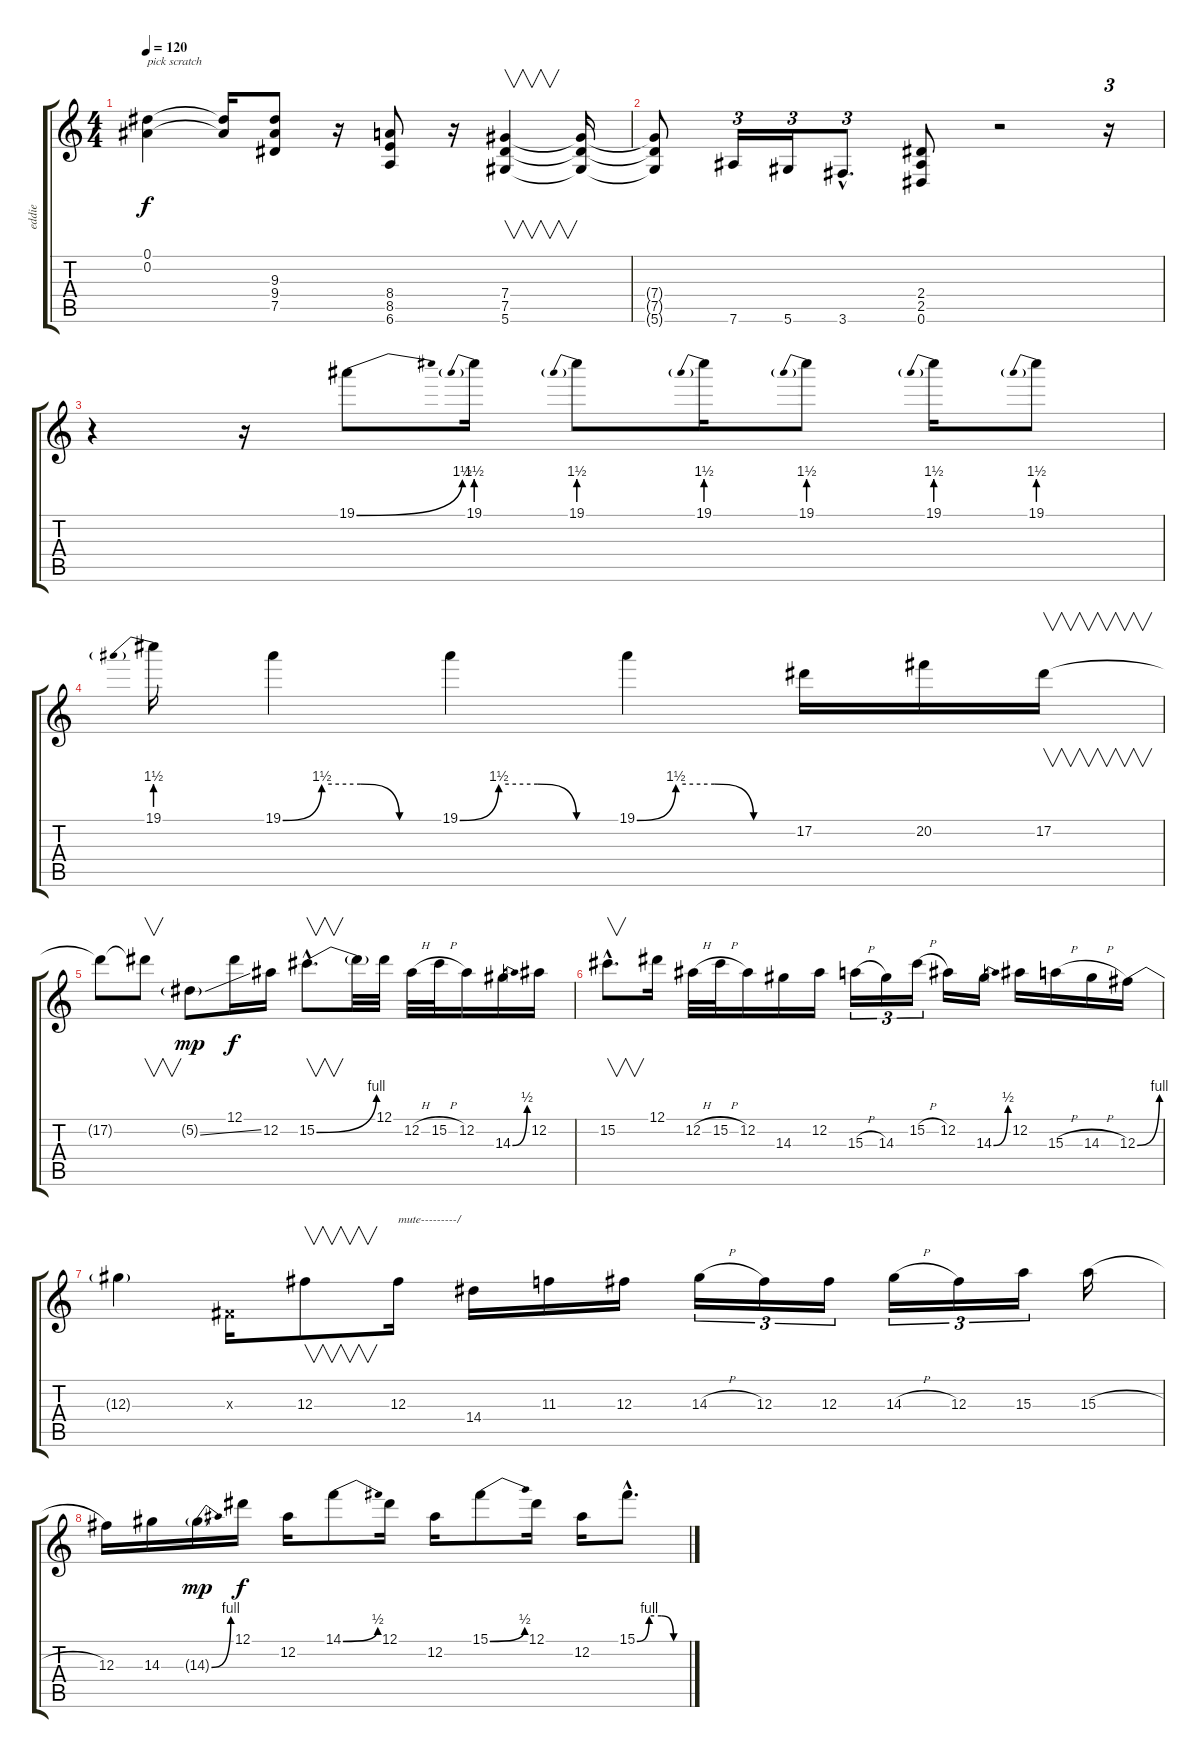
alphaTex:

\track ("eddie" "eddie") {instrument distortionguitar}
\staff {score tabs}
\tuning (Eb4 Bb3 Gb3 Db3 Ab2 Eb2) {hide}
\ts (4 4)
\tempo 120
\clef g2
\ks c
(0.1{t} 0.2{t}).4{txt "pick scratch" dy f} (0.1{t} 0.2{t}).16 (9.3 9.4 7.5).8 r.16 (8.4 8.5 6.6).8 r.16 (7.4 7.5 5.6).4{v} (7.4{t} 7.5{t} 5.6{t}).16 |
(7.4{t} 7.5{t} 5.6{t}).8 7.6.16{tu (3 2)} 5.6.16{tu (3 2)} 3.6{hac}.8{d tu (3 2)} (2.4 2.5 0.6).8 r.2 r.16{tu (3 2)} |
r.4 r.16 19.1{be (bend 0 0 60 6)}.8 19.1{be (prebend 0 6 60 6)}.16 19.1{be (prebend 0 6 60 6)}.8 19.1{be (prebend 0 6 60 6)}.16 19.1{be (prebend 0 6 60 6)}.8 19.1{be (prebend 0 6 60 6)}.16 19.1{be (prebend 0 6 60 6)}.8 |
19.1{be (prebend 0 6 60 6)}.16 19.1{be (custom 0 0 15 6 30 6 45 0 60 0)}.4 19.1{be (custom 0 0 15 6 30 6 45 0 60 0)}.4 19.1{be (custom 0 0 15 6 30 6 45 0 60 0)}.4 17.2.16 20.2.16 17.2.16{v} |
17.2{t}.8 17.2{t}.8{v} 5.2{ss g}.8{dy mp} 12.1.16{dy f} 12.2.16 15.2{be (bend 0 0 60 4) hac}.8{v d} 15.2{t}.32 12.1.32 12.2{h}.32 15.2{h}.32 12.2.16 14.3{be (bend 0 0 60 2)}.16 12.2.16 |
15.2{hac}.8{v d} 12.1.16 12.2{h}.32 15.2{h}.32 12.2.16 14.3.16 12.2.16 15.3{h}.16{tu (3 2)} 14.3.16{tu (3 2)} 15.2{h}.16{tu (3 2)} 12.2.16 14.3{be (bend 0 0 60 2)}.16 12.2.16 15.3{h}.16 14.3{h}.16 12.3{be (bend 0 0 60 4)}.16 |
12.3{t}.4 0.3{x}.16 12.3.8{v} 12.3.16{txt "mute---------/"} 14.4.16 11.3.16 12.3.16 14.3{h}.16{tu (3 2)} 12.3.16{tu (3 2)} 12.3.16{tu (3 2)} 14.3{h}.16{tu (3 2)} 12.3.16{tu (3 2)} 15.3.16{tu (3 2)} 15.3{h}.16 |
12.3.16 14.3.16 14.3{be (bend 0 0 60 4) g}.16{dy mp} 12.1.16{dy f} 12.2.16 14.1{be (bend 0 0 60 2)}.8 12.1.16 12.2.16 15.1{be (bend 0 0 60 2)}.8 12.1.16 12.2.16 15.1{be (custom 0 0 15 4 30 4 45 0 60 0) hac}.8{d}
